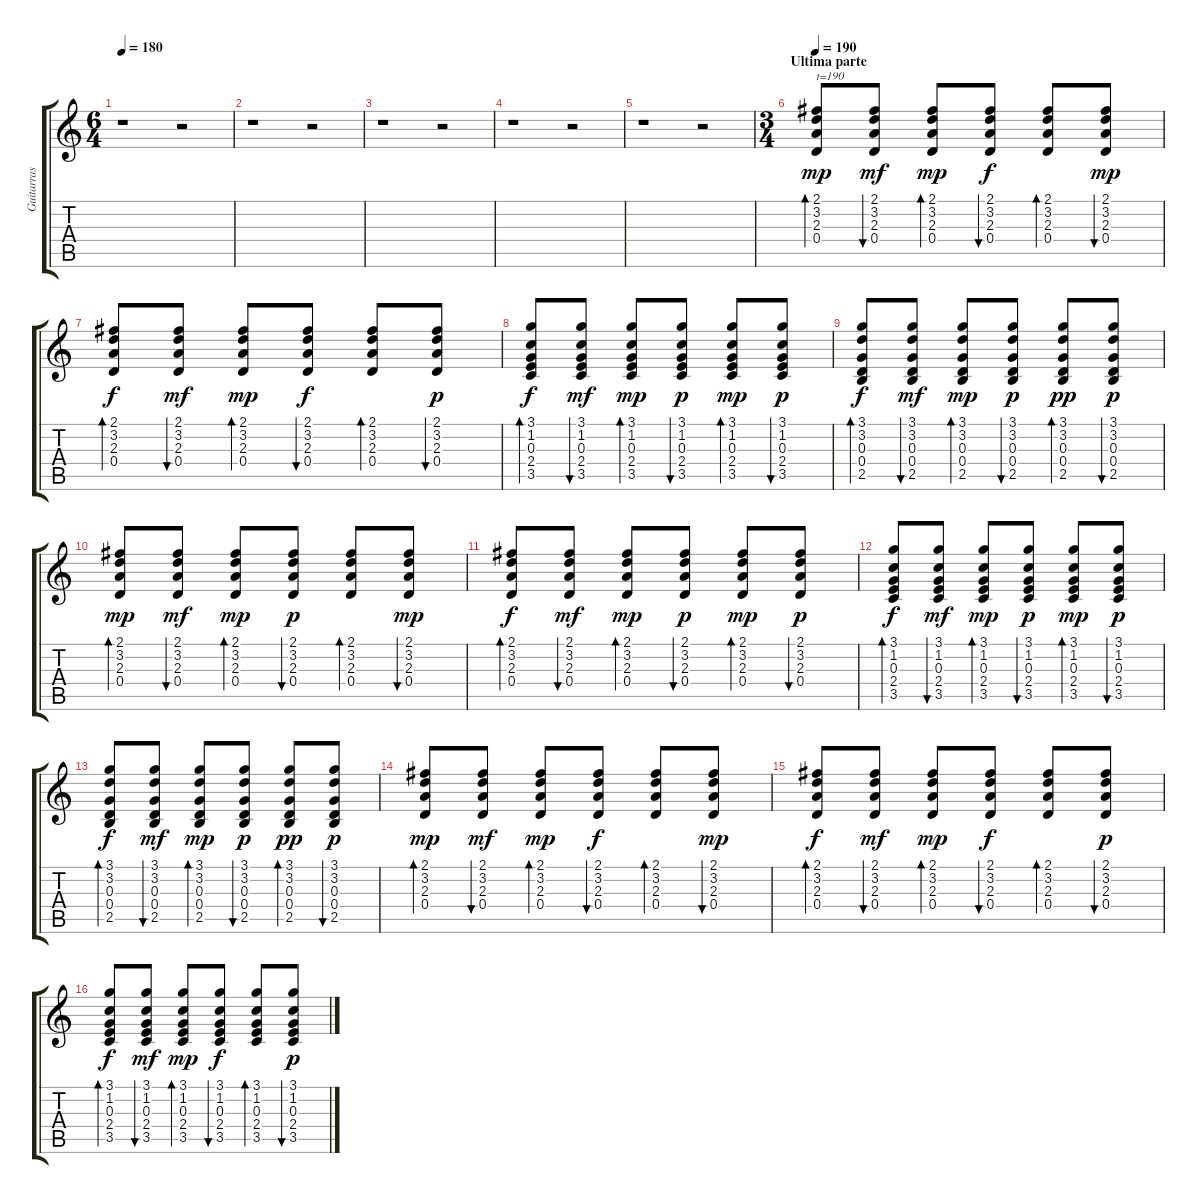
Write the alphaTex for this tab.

\track ("Guitarras" "Guitarras") {instrument acousticguitarsteel}
\staff {score tabs}
\tuning (E4 B3 G3 D3 A2 E2) {hide}
\ts (6 4)
\tempo 180
\clef g2
\ks c
r.1{dy f} r.2 |
r.1 r.2 |
r.1 r.2 |
r.1 r.2 |
r.1 r.2 |
\ts (3 4)
\section ("" "Ultima parte")
\tempo 190
(2.1 3.2 2.3 0.4).8{bd 120 txt "t=190" dy mp volume 10 instrument acousticguitarsteel} (2.1 3.2 2.3 0.4).8{bu 120 dy mf} (2.1 3.2 2.3 0.4).8{bd 120 dy mp} (2.1 3.2 2.3 0.4).8{bu 120 dy f} (2.1 3.2 2.3 0.4).8{bd 120} (2.1 3.2 2.3 0.4).8{bu 120 dy mp} |
(2.1 3.2 2.3 0.4).8{bd 120 dy f} (2.1 3.2 2.3 0.4).8{bu 120 dy mf} (2.1 3.2 2.3 0.4).8{bd 120 dy mp} (2.1 3.2 2.3 0.4).8{bu 120 dy f} (2.1 3.2 2.3 0.4).8{bd 120} (2.1 3.2 2.3 0.4).8{bu 120 dy p} |
(3.1 1.2 0.3 2.4 3.5).8{bd 120 dy f} (3.1 1.2 0.3 2.4 3.5).8{bu 120 dy mf} (3.1 1.2 0.3 2.4 3.5).8{bd 120 dy mp} (3.1 1.2 0.3 2.4 3.5).8{bu 120 dy p} (3.1 1.2 0.3 2.4 3.5).8{bd 120 dy mp} (3.1 1.2 0.3 2.4 3.5).8{bu 120 dy p} |
(3.1 3.2 0.3 0.4 2.5).8{bd 120 dy f} (3.1 3.2 0.3 0.4 2.5).8{bu 120 dy mf} (3.1 3.2 0.3 0.4 2.5).8{bd 120 dy mp} (3.1 3.2 0.3 0.4 2.5).8{bu 120 dy p} (3.1 3.2 0.3 0.4 2.5).8{bd 120 dy pp} (3.1 3.2 0.3 0.4 2.5).8{bu 120 dy p} |
(2.1 3.2 2.3 0.4).8{bd 120 dy mp} (2.1 3.2 2.3 0.4).8{bu 120 dy mf} (2.1 3.2 2.3 0.4).8{bd 120 dy mp} (2.1 3.2 2.3 0.4).8{bu 120 dy p} (2.1 3.2 2.3 0.4).8{bd 120} (2.1 3.2 2.3 0.4).8{bu 120 dy mp} |
(2.1 3.2 2.3 0.4).8{bd 120 dy f} (2.1 3.2 2.3 0.4).8{bu 120 dy mf} (2.1 3.2 2.3 0.4).8{bd 120 dy mp} (2.1 3.2 2.3 0.4).8{bu 120 dy p} (2.1 3.2 2.3 0.4).8{bd 120 dy mp} (2.1 3.2 2.3 0.4).8{bu 120 dy p} |
(3.1 1.2 0.3 2.4 3.5).8{bd 120 dy f} (3.1 1.2 0.3 2.4 3.5).8{bu 120 dy mf} (3.1 1.2 0.3 2.4 3.5).8{bd 120 dy mp} (3.1 1.2 0.3 2.4 3.5).8{bu 120 dy p} (3.1 1.2 0.3 2.4 3.5).8{bd 120 dy mp} (3.1 1.2 0.3 2.4 3.5).8{bu 120 dy p} |
(3.1 3.2 0.3 0.4 2.5).8{bd 120 dy f} (3.1 3.2 0.3 0.4 2.5).8{bu 120 dy mf} (3.1 3.2 0.3 0.4 2.5).8{bd 120 dy mp} (3.1 3.2 0.3 0.4 2.5).8{bu 120 dy p} (3.1 3.2 0.3 0.4 2.5).8{bd 120 dy pp} (3.1 3.2 0.3 0.4 2.5).8{bu 120 dy p} |
(2.1 3.2 2.3 0.4).8{bd 120 dy mp} (2.1 3.2 2.3 0.4).8{bu 120 dy mf} (2.1 3.2 2.3 0.4).8{bd 120 dy mp} (2.1 3.2 2.3 0.4).8{bu 120 dy f} (2.1 3.2 2.3 0.4).8{bd 120} (2.1 3.2 2.3 0.4).8{bu 120 dy mp} |
(2.1 3.2 2.3 0.4).8{bd 120 dy f} (2.1 3.2 2.3 0.4).8{bu 120 dy mf} (2.1 3.2 2.3 0.4).8{bd 120 dy mp} (2.1 3.2 2.3 0.4).8{bu 120 dy f} (2.1 3.2 2.3 0.4).8{bd 120} (2.1 3.2 2.3 0.4).8{bu 120 dy p} |
(3.1 1.2 0.3 2.4 3.5).8{bd 120 dy f} (3.1 1.2 0.3 2.4 3.5).8{bu 120 dy mf} (3.1 1.2 0.3 2.4 3.5).8{bd 120 dy mp} (3.1 1.2 0.3 2.4 3.5).8{bu 120 dy f} (3.1 1.2 0.3 2.4 3.5).8{bd 120} (3.1 1.2 0.3 2.4 3.5).8{bu 120 dy p}
